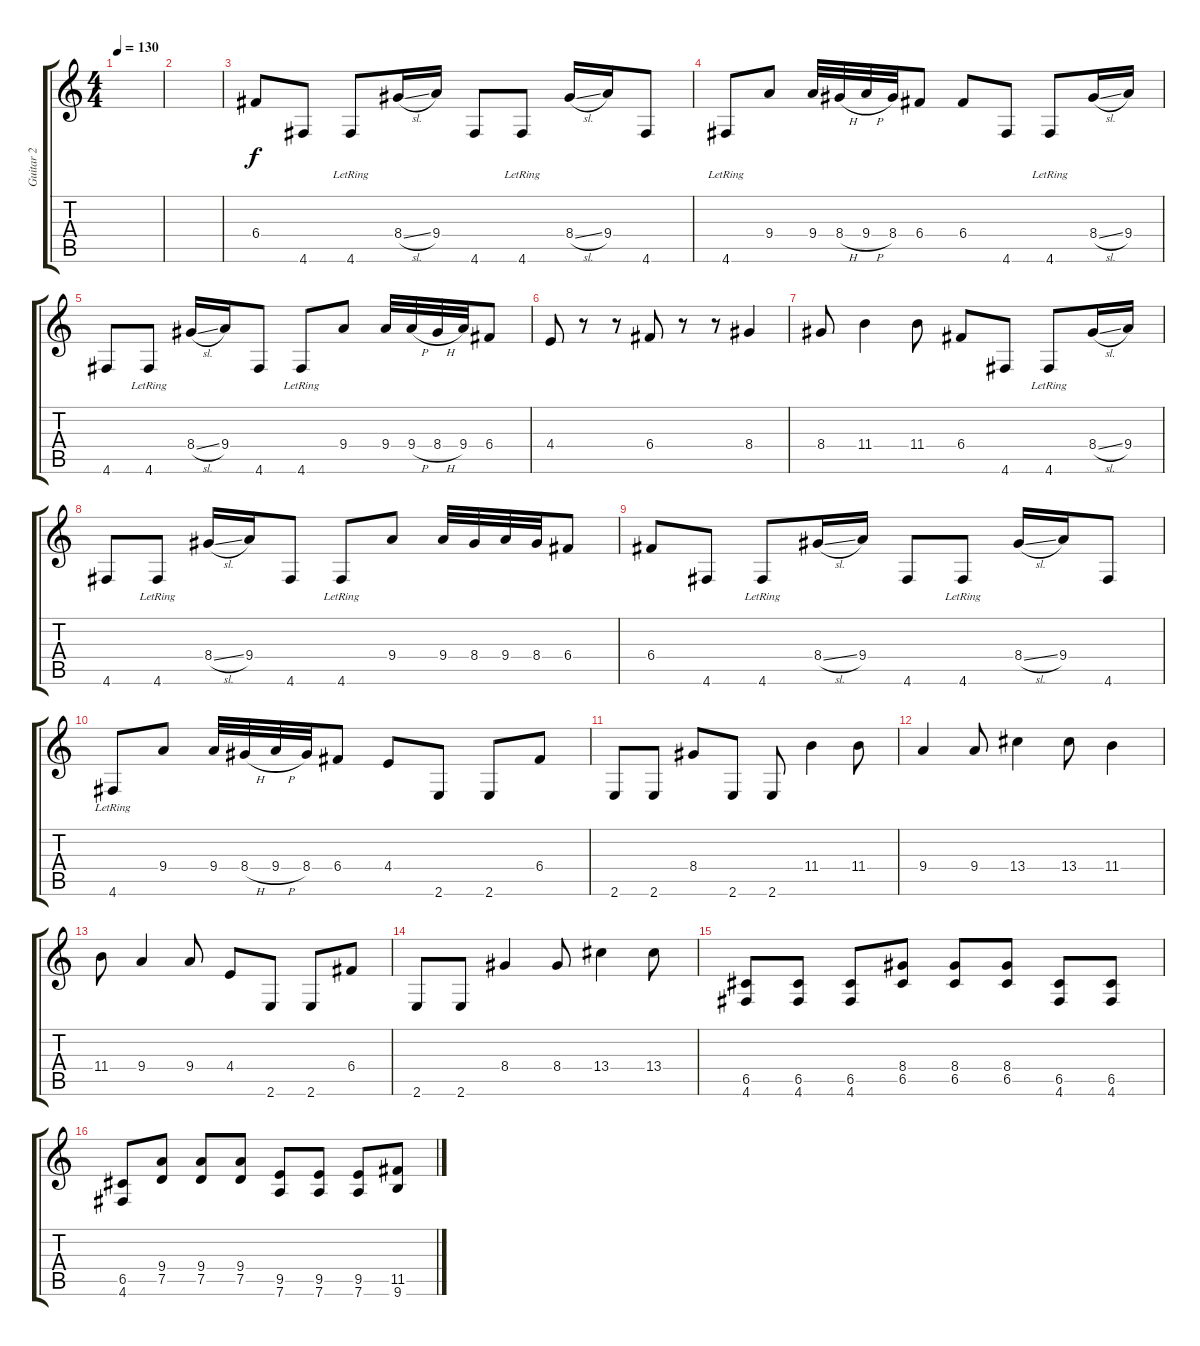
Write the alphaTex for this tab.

\track ("Guitar 2" "Guitar 2") {instrument distortionguitar}
\staff {score tabs}
\tuning (D4 A3 F3 C3 G2 D2) {hide}
\ts (4 4)
\tempo 130
\clef g2
\ks c
|
|
6.4.8 4.6.8 4.6{lr}.8 8.4{sl}.16 9.4.16 4.6.8 4.6{lr}.8 8.4{sl}.16 9.4.16 4.6.8 |
4.6{lr}.8 9.4.8 9.4.32 8.4{h}.32 9.4{h}.32 8.4.32 6.4.8 6.4.8 4.6.8 4.6{lr}.8 8.4{sl}.16 9.4.16 |
4.6.8 4.6{lr}.8 8.4{sl}.16 9.4.16 4.6.8 4.6{lr}.8 9.4.8 9.4.32 9.4{h}.32 8.4{h}.32 9.4.32 6.4.8 |
4.4.8 r.8 r.8 6.4.8 r.8 r.8 8.4.4 |
8.4.8 11.4.4 11.4.8 6.4.8 4.6.8 4.6{lr}.8 8.4{sl}.16 9.4.16 |
4.6.8 4.6{lr}.8 8.4{sl}.16 9.4.16 4.6.8 4.6{lr}.8 9.4.8 9.4.32 8.4.32 9.4.32 8.4.32 6.4.8 |
6.4.8 4.6.8 4.6{lr}.8 8.4{sl}.16 9.4.16 4.6.8 4.6{lr}.8 8.4{sl}.16 9.4.16 4.6.8 |
4.6{lr}.8 9.4.8 9.4.32 8.4{h}.32 9.4{h}.32 8.4.32 6.4.8 4.4.8 2.6.8 2.6.8 6.4.8 |
2.6.8 2.6.8 8.4.8 2.6.8 2.6.8 11.4.4 11.4.8 |
9.4.4 9.4.8 13.4.4 13.4.8 11.4.4 |
11.4.8 9.4.4 9.4.8 4.4.8 2.6.8 2.6.8 6.4.8 |
2.6.8 2.6.8 8.4.4 8.4.8 13.4.4 13.4.8 |
(6.5 4.6).8 (6.5 4.6).8 (6.5 4.6).8 (8.4 6.5).8 (8.4 6.5).8 (8.4 6.5).8 (6.5 4.6).8 (6.5 4.6).8 |
(6.5 4.6).8 (9.4 7.5).8 (9.4 7.5).8 (9.4 7.5).8 (9.5 7.6).8 (9.5 7.6).8 (9.5 7.6).8 (11.5 9.6).8
